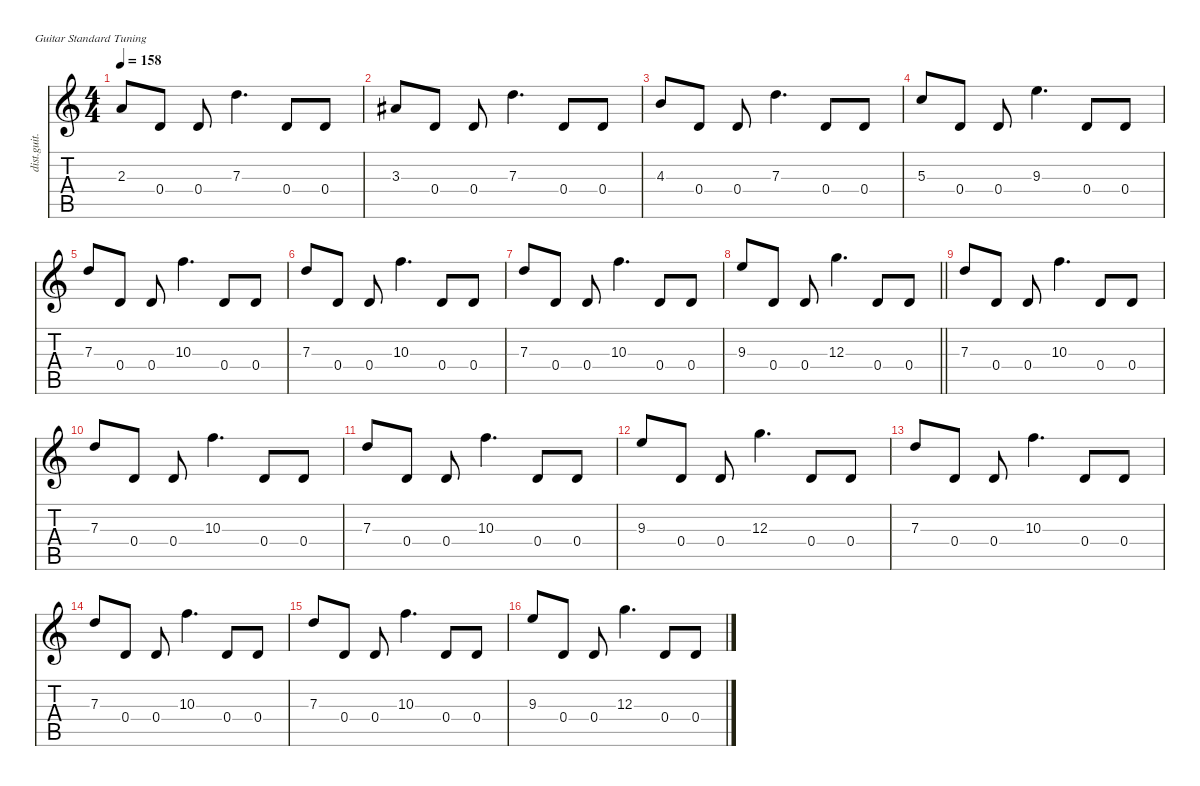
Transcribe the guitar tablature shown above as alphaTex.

\defaultSystemsLayout 4
\hideDynamics
\bracketExtendMode nobrackets
\otherSystemsTrackNameOrientation horizontal
\track ("Mustaine" "dist.guit.") {defaultSystemsLayout 8 instrument distortionguitar}
\staff {score tabs}
\tuning (E4 B3 G3 D3 A2 E2)
\ts (4 4)
\tempo 158
\clef g2
\ks c
2.3.8{dy f beam Up} 0.4.8{beam Up} 0.4.8{beam Up} 7.3.4{d beam Down} 0.4.8{beam Up} 0.4.8{beam Up} |
3.3{acc #}.8{beam Up} 0.4.8{beam Up} 0.4.8{beam Up} 7.3.4{d beam Down} 0.4.8{beam Up} 0.4.8{beam Up} |
4.3.8{beam Up} 0.4.8{beam Up} 0.4.8{beam Up} 7.3.4{d beam Down} 0.4.8{beam Up} 0.4.8{beam Up} |
5.3.8{beam Up} 0.4.8{beam Up} 0.4.8{beam Up} 9.3.4{d beam Down} 0.4.8{beam Up} 0.4.8{beam Up} |
7.3.8{beam Up} 0.4.8{beam Up} 0.4.8{beam Up} 10.3.4{d beam Down} 0.4.8{beam Up} 0.4.8{beam Up} |
7.3.8{beam Up} 0.4.8{beam Up} 0.4.8{beam Up} 10.3.4{d beam Down} 0.4.8{beam Up} 0.4.8{beam Up} |
7.3.8{beam Up} 0.4.8{beam Up} 0.4.8{beam Up} 10.3.4{d beam Down} 0.4.8{beam Up} 0.4.8{beam Up} |
\barLineRight lightlight
9.3.8{beam Up} 0.4.8{beam Up} 0.4.8{beam Up} 12.3.4{d beam Down} 0.4.8{beam Up} 0.4.8{beam Up} |
7.3.8{beam Up} 0.4.8{beam Up} 0.4.8{beam Up} 10.3.4{d beam Down} 0.4.8{beam Up} 0.4.8{beam Up} |
7.3.8{beam Up} 0.4.8{beam Up} 0.4.8{beam Up} 10.3.4{d beam Down} 0.4.8{beam Up} 0.4.8{beam Up} |
7.3.8{beam Up} 0.4.8{beam Up} 0.4.8{beam Up} 10.3.4{d beam Down} 0.4.8{beam Up} 0.4.8{beam Up} |
9.3.8{beam Up} 0.4.8{beam Up} 0.4.8{beam Up} 12.3.4{d beam Down} 0.4.8{beam Up} 0.4.8{beam Up} |
7.3.8{beam Up} 0.4.8{beam Up} 0.4.8{beam Up} 10.3.4{d beam Down} 0.4.8{beam Up} 0.4.8{beam Up} |
7.3.8{beam Up} 0.4.8{beam Up} 0.4.8{beam Up} 10.3.4{d beam Down} 0.4.8{beam Up} 0.4.8{beam Up} |
7.3.8{beam Up} 0.4.8{beam Up} 0.4.8{beam Up} 10.3.4{d beam Down} 0.4.8{beam Up} 0.4.8{beam Up} |
9.3.8{beam Up} 0.4.8{beam Up} 0.4.8{beam Up} 12.3.4{d beam Down} 0.4.8{beam Up} 0.4.8{beam Up}
